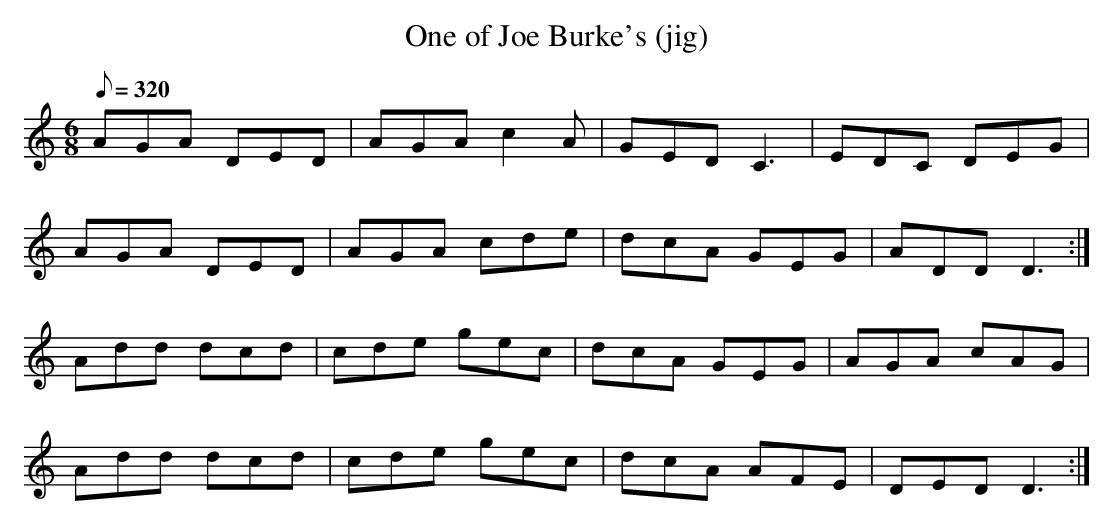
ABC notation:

X:1
T: One of Joe Burke's (jig)
M: 6/8
Q: 320
L: 1/8
K: Am
AGA DED | AGA c2 A | GED C3 | EDC DEG |
AGA DED | AGA cde | dcA GEG | ADD D3 :|
Add dcd | cde gec | dcA GEG | AGA cAG |
Add dcd | cde gec | dcA AFE | DED D3 :|
